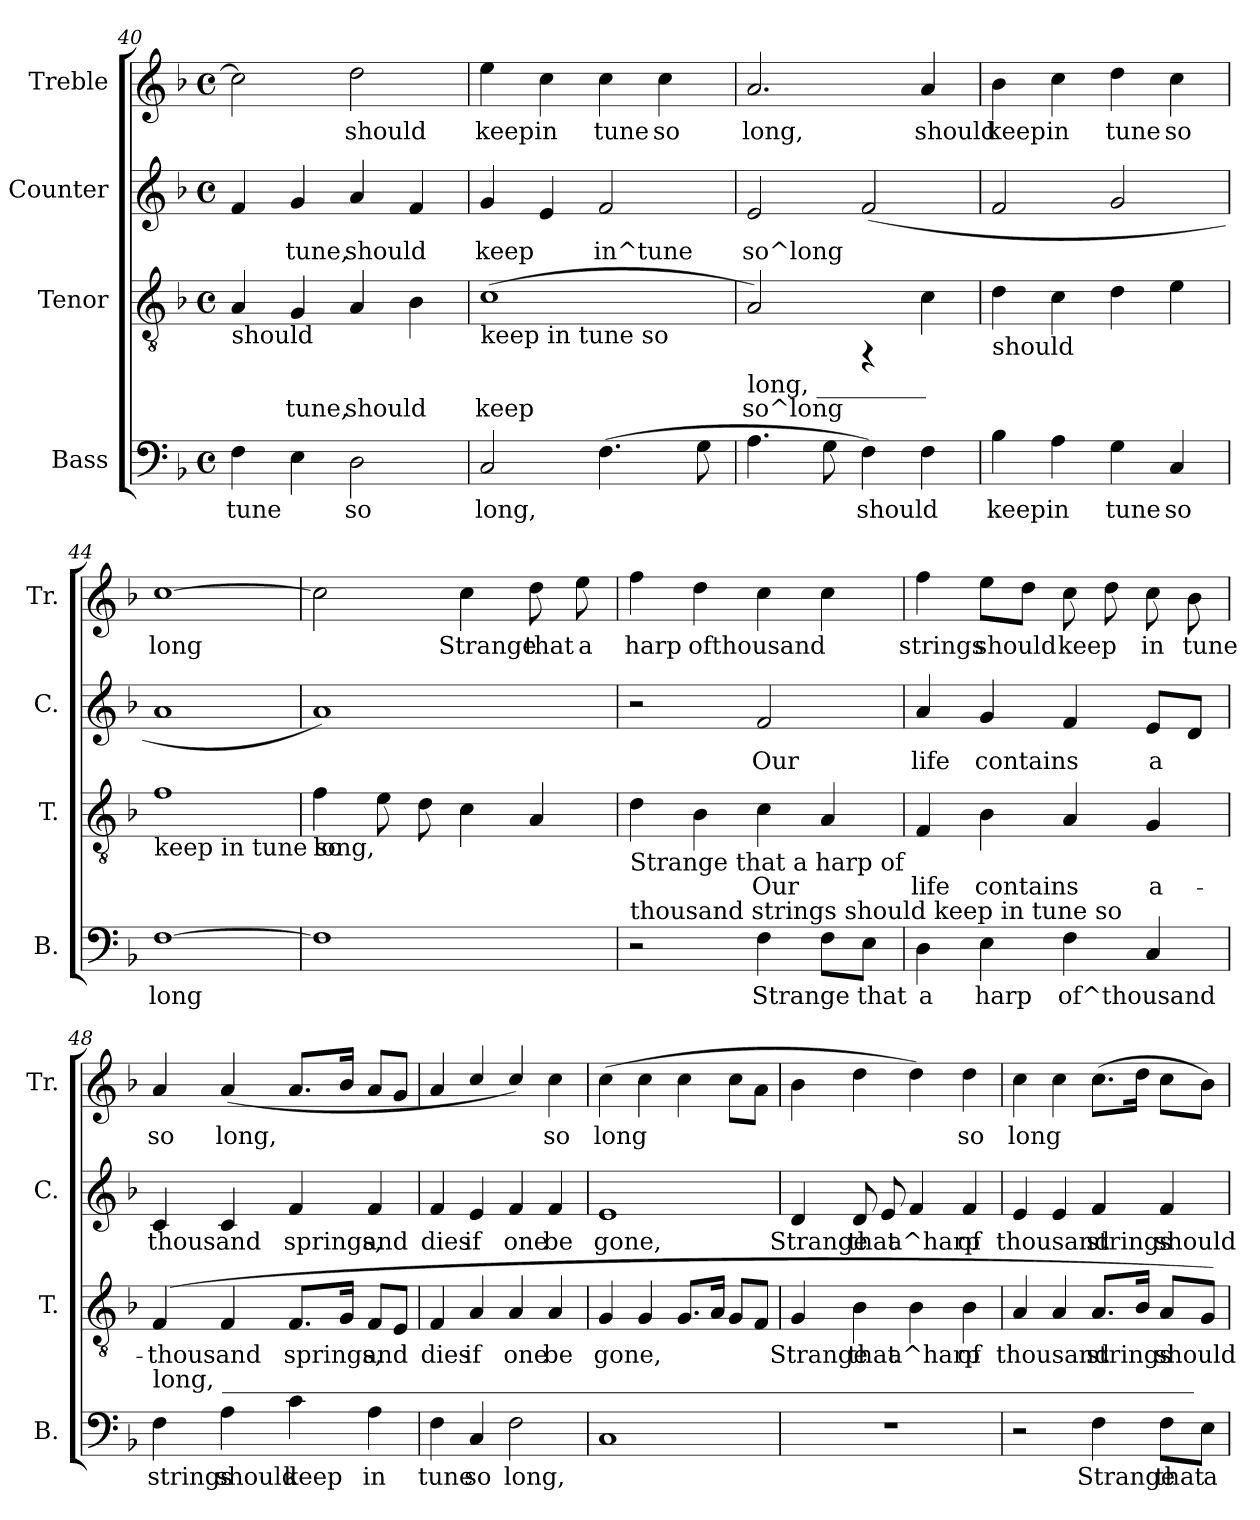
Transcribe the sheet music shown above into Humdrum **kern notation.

**kern	**text	**kern	**text	**kern	**text	**kern	**text
*part4	*part4	*part3	*part3	*part2	*part2	*part1	*part1
*staff4	*staff4	*staff3	*staff3	*staff2	*staff2	*staff1	*staff1
*I"Bass	*	*I"Tenor	*	*I"Counter	*	*I"Treble	*
*I'B.	*	*I'T.	*	*I'C.	*	*I'Tr.	*
*clefF4	*	*clefGv2	*	*clefG2	*	*clefG2	*
*k[b-]	*	*k[b-]	*	*k[b-]	*	*k[b-]	*
*F:	*	*F:	*	*F:	*	*F:	*
*M4/4	*	*M4/4	*	*M4/4	*	*M4/4	*
*met(c)	*	*met(c)	*	*met(c)	*	*met(c)	*
=40	=40	=40	=40	=40	=40	=40	=40
!	!	!LO:TX:b:t=should	!	!	!	!	!
!	!LO:LY:b:cj	!	!LO:LY:b:cj	!	!LO:LY:b:cj	!	!LO:LY:b:cj
4F\	tune	4A/	.	4f/	.	2cc\]	.
!	!LO:LY:b:cj	!	!LO:LY:b:cj	!	!LO:LY:b:cj	!	!
4E\	.	4G/	tune,	4g/	tune,	.	.
!	!LO:LY:b:cj	!	!LO:LY:b:cj	!	!LO:LY:b:cj	!	!LO:LY:b:cj
2D\	so	4A/	should	4a/	should	2dd\	should
!	!	!	!LO:LY:b:cj	!	!LO:LY:b:cj	!	!
.	.	4B-\	.	4f/	.	.	.
=41	=41	=41	=41	=41	=41	=41	=41
!	!	!LO:TX:b:t=keep in tune so	!	!	!	!	!
!	!LO:LY:b:cj	!	!LO:LY:b:cj	!	!LO:LY:b:cj	!	!LO:LY:b:cj
2C/	long,	(<1c	keep	4g/	keep	4ee\	keep
!	!	!	!	!	!LO:LY:b:cj	!	!LO:LY:b:cj
.	.	.	.	4e/	.	4cc\	in
!	!LO:LY:b:cj	!	!	!	!LO:LY:b:cj	!	!LO:LY:b:cj
(>4.F\	.	.	.	2f/	in^tune	4cc\	tune
!	!	!	!	!	!	!	!LO:LY:b:cj
.	.	.	.	.	.	4cc\	so
!	!LO:LY:b:cj	!	!	!	!	!	!
8G\	.	.	.	.	.	.	.
=42	=42	=42	=42	=42	=42	=42	=42
!	!	!LO:TX:b:t=long, _________	!	!	!	!	!
!	!LO:LY:b:cj	!	!LO:LY:b:cj	!	!LO:LY:b:cj	!	!LO:LY:b:cj
4.A\	.	2A/)	so^long	2e/	so^long	2.a/	long,
!	!LO:LY:b:cj	!	!	!	!	!	!
8G\	.	.	.	.	.	.	.
!	!LO:LY:b:cj	!	!	!	!LO:LY:b:cj	!	!
4F\)	should	4rFF	.	(<2f/	.	.	.
!	!LO:LY:b:cj	!	!LO:LY:b:cj	!	!	!	!LO:LY:b:cj
4F\	.	4c\	.	.	.	4a/	should
=43	=43	=43	=43	=43	=43	=43	=43
!	!	!LO:TX:b:t=should	!	!	!	!	!
!	!LO:LY:b:cj	!	!LO:LY:b:cj	!	!LO:LY:b:cj	!	!LO:LY:b:cj
4B-\	keep	4d\	.	2f/	.	4b-\	keep
!	!LO:LY:b:cj	!	!LO:LY:b:cj	!	!	!	!LO:LY:b:cj
4A\	in	4c\	.	.	.	4cc\	in
!	!LO:LY:b:cj	!	!LO:LY:b:cj	!	!LO:LY:b:cj	!	!LO:LY:b:cj
4G\	tune	4d\	.	2g/	.	4dd\	tune
!	!LO:LY:b:cj	!	!LO:LY:b:cj	!	!	!	!LO:LY:b:cj
4C/	so	4e\	.	.	.	4cc\	so
=44	=44	=44	=44	=44	=44	=44	=44
!	!	!LO:TX:b:t=keep in tune so	!	!	!	!	!
!	!LO:LY:b:cj	!	!LO:LY:b:cj	!	!LO:LY:b:cj	!	!LO:LY:b:cj
[>1F	long	1f	.	1a	.	[>1cc	long
=45	=45	=45	=45	=45	=45	=45	=45
!	!	!LO:TX:b:t=long,	!	!	!	!	!
!	!LO:LY:b:cj	!	!LO:LY:b:cj	!	!LO:LY:b:cj	!	!LO:LY:b:cj
1F]	.	4f\	.	1a)	.	2cc\]	.
!	!	!	!LO:LY:b:cj	!	!	!	!
.	.	8e\	.	.	.	.	.
!	!	!	!LO:LY:b:cj	!	!	!	!
.	.	8d\	.	.	.	.	.
!	!	!	!LO:LY:b:cj	!	!	!	!LO:LY:b:cj
.	.	4c\	.	.	.	4cc\	Strange
!	!	!	!LO:LY:b:cj	!	!	!	!LO:LY:b:cj
.	.	4A/	.	.	.	8dd\	that
!	!	!	!	!	!	!	!LO:LY:b:cj
.	.	.	.	.	.	8ee\	a
!!LO:PB:g=z
=46	=46	=46	=46	=46	=46	=46	=46
!	!	!LO:TX:b:t=Strange that a harp of	!	!	!	!	!
!LO:TX:a:t=thousand strings should keep in tune so	!	!	!	!	!	!	!
!	!	!	!LO:LY:b:cj	!	!	!	!LO:LY:b:cj
2r	.	4d\	.	2r	.	4ff\	harp
!	!	!	!LO:LY:b:cj	!	!	!	!LO:LY:b:cj
.	.	4B-\	.	.	.	4dd\	ofthousand
!	!LO:LY:b:cj	!	!LO:LY:b:cj	!	!LO:LY:b:cj	!	!LO:LY:b:cj
4F\	Strange	4c\	Our	2f/	Our	4cc\	.
!	!LO:LY:b:cj	!	!LO:LY:b:cj	!	!	!	!LO:LY:b:cj
8F\L	.	4A/	.	.	.	4cc\	.
!	!LO:LY:b:cj	!	!	!	!	!	!
8E\J	that	.	.	.	.	.	.
=47	=47	=47	=47	=47	=47	=47	=47
!	!LO:LY:b:cj	!	!LO:LY:b:cj	!	!LO:LY:b:cj	!	!LO:LY:b:cj
4D\	a	4F/	life	4a/	life	4ff\	strings
!	!LO:LY:b:cj	!	!LO:LY:b:cj	!	!LO:LY:b:cj	!	!LO:LY:b:cj
4E\	harp	4B-\	contains	4g/	contains	8ee\L	should
!	!	!	!	!	!	!	!LO:LY:b:cj
.	.	.	.	.	.	8dd\J	.
!	!LO:LY:b:cj	!	!LO:LY:b:cj	!	!LO:LY:b:cj	!	!LO:LY:b:cj
4F\	of^thousand	4A/	.	4f/	.	8cc\	keep
!	!	!	!	!	!	!	!LO:LY:b:cj
.	.	.	.	.	.	8dd\	.
!	!LO:LY:b:cj	!	!LO:LY:b:cj	!	!LO:LY:b:cj	!	!LO:LY:b:cj
4C/	.	4G/	a-	8e/L	a-	8cc\	in
!	!	!	!	!	!LO:LY:b:cj	!	!LO:LY:b:cj
.	.	.	.	8d/J	--	8b-\	tune
=48	=48	=48	=48	=48	=48	=48	=48
!LO:TX:a:t=long, ________________________________________________________________________________	!	!	!	!	!	!	!
!	!LO:LY:b:cj	!	!LO:LY:b:cj	!	!LO:LY:b:cj	!	!LO:LY:b:cj
4F\	strings	(<4F/	-thousand	4c/	-thousand	4a/	so
!	!LO:LY:b:cj	!	!LO:LY:b:cj	!	!LO:LY:b:cj	!	!LO:LY:b:cj
4A\	should	4F/	.	4c/	.	(<4a/	long,
!	!LO:LY:b:cj	!	!LO:LY:b:cj	!	!LO:LY:b:cj	!	!LO:LY:b:cj
4c\	keep	8.F/L	springs,	4f/	springs,	8.a/L	.
!	!	!	!LO:LY:b:cj	!	!	!	!LO:LY:b:cj
.	.	16G/J	.	.	.	16b-/J	.
!	!LO:LY:b:cj	!	!LO:LY:b:cj	!	!LO:LY:b:cj	!	!LO:LY:b:cj
4A\	in	8F/L	and	4f/	and	8a/L	.
!	!	!	!LO:LY:b:cj	!	!	!	!LO:LY:b:cj
.	.	8E/J	.	.	.	8g/J	.
=49	=49	=49	=49	=49	=49	=49	=49
!	!LO:LY:b:cj	!	!LO:LY:b:cj	!	!LO:LY:b:cj	!	!LO:LY:b:cj
4F\	tune	4F/	dies	4f/	dies	4a/	.
!	!LO:LY:b:cj	!	!LO:LY:b:cj	!	!LO:LY:b:cj	!	!LO:LY:b:cj
4C/	so	4A/	if	4e/	if	4cc/	.
!	!LO:LY:b:cj	!	!LO:LY:b:cj	!	!LO:LY:b:cj	!	!LO:LY:b:cj
2F\	long,	4A/	one	4f/	one	4cc/)	.
!	!	!	!LO:LY:b:cj	!	!LO:LY:b:cj	!	!LO:LY:b:cj
.	.	4A/	be	4f/	be	4cc\	so
=50	=50	=50	=50	=50	=50	=50	=50
!	!LO:LY:b:cj	!	!LO:LY:b:cj	!	!LO:LY:b:cj	!	!LO:LY:b:cj
1C	.	4G/	gone,	1e	gone,	(>4cc\	long
!	!	!	!LO:LY:b:cj	!	!	!	!LO:LY:b:cj
.	.	4G/	.	.	.	4cc\	.
!	!	!	!LO:LY:b:cj	!	!	!	!LO:LY:b:cj
.	.	8.G/L	.	.	.	4cc\	.
!	!	!	!LO:LY:b:cj	!	!	!	!
.	.	16A/J	.	.	.	.	.
!	!	!	!LO:LY:b:cj	!	!	!	!LO:LY:b:cj
.	.	8G/L	.	.	.	8cc\L	.
!	!	!	!LO:LY:b:cj	!	!	!	!LO:LY:b:cj
.	.	8F/J	.	.	.	8a\J	.
=51	=51	=51	=51	=51	=51	=51	=51
!	!	!	!LO:LY:b:cj	!	!LO:LY:b:cj	!	!LO:LY:b:cj
1r	.	4G/	Strange	4d/	Strange	4b-\	.
!	!	!	!LO:LY:b:cj	!	!LO:LY:b:cj	!	!LO:LY:b:cj
.	.	4B-\	that	8d/	that	4dd\	.
!	!	!	!	!	!LO:LY:b:cj	!	!
.	.	.	.	8e/	.	.	.
!	!	!	!LO:LY:b:cj	!	!LO:LY:b:cj	!	!LO:LY:b:cj
.	.	4B-\	a^harp	4f/	a^harp	4dd\)	.
!	!	!	!LO:LY:b:cj	!	!LO:LY:b:cj	!	!LO:LY:b:cj
.	.	4B-\	of	4f/	of	4dd\	so
=52	=52	=52	=52	=52	=52	=52	=52
!	!	!	!LO:LY:b:cj	!	!LO:LY:b:cj	!	!LO:LY:b:cj
2r	.	4A/	thousand	4e/	thousand	4cc\	long
!	!	!	!LO:LY:b:cj	!	!LO:LY:b:cj	!	!LO:LY:b:cj
.	.	4A/	.	4e/	.	4cc\	.
!	!LO:LY:b:cj	!	!LO:LY:b:cj	!	!LO:LY:b:cj	!	!LO:LY:b:cj
4F\	Strange	8.A/L	strings	4f/	strings	(>8.cc\L	.
!	!	!	!LO:LY:b:cj	!	!	!	!LO:LY:b:cj
.	.	16B-/J	.	.	.	16dd\J	.
!	!LO:LY:b:cj	!	!LO:LY:b:cj	!	!LO:LY:b:cj	!	!LO:LY:b:cj
8F\L	that	8A/L	should	4f/	should	8cc\L	.
!	!LO:LY:b:cj	!	!LO:LY:b:cj	!	!	!	!LO:LY:b:cj
8E\J	a	8G/J)	.	.	.	8b-\J)	.
=	=	=	=	=	=	=	=
*-	*-	*-	*-	*-	*-	*-	*-
